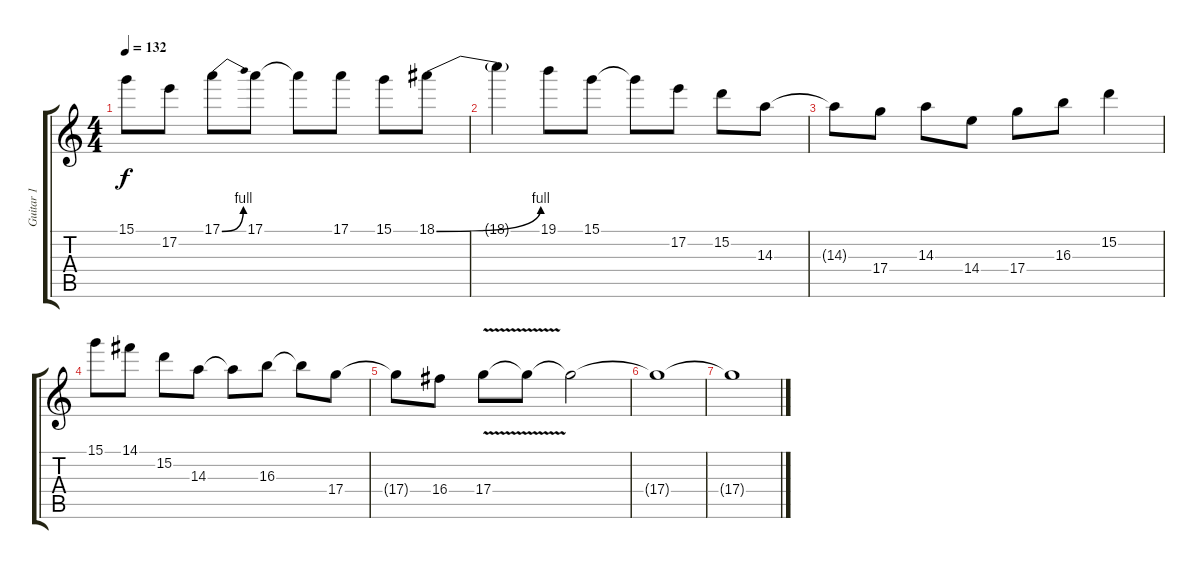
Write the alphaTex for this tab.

\track ("Guitar 1" "Guitar 1") {instrument overdrivenguitar}
\staff {score tabs}
\tuning (E4 B3 G3 D3 A2 E2) {hide}
\ts (4 4)
\tempo 132
\clef g2
\ks c
15.1{t}.8{dy f} 17.2.8 17.1{be (bend 0 0 60 4)}.8 17.1.8 17.1{t}.8 17.1.8 15.1.8 18.1{be (bend 0 0 60 4)}.8 |
18.1{t}.4 19.1.8 15.1.8 15.1{t}.8 17.2.8 15.2.8 14.3.8 |
14.3{t}.8 17.4.8 14.3.8 14.4.8 17.4.8 16.3.8 15.2.4 |
15.1.8 14.1.8 15.2.8 14.3.8 14.3{t}.8 16.3.8 16.3{t}.8 17.4.8 |
17.4{t}.8 16.4.8 17.4{v}.8 17.4{t}.8 17.4{t}.2 |
17.4{t}.1{volume 10} |
17.4{t}.1{volume 0}
